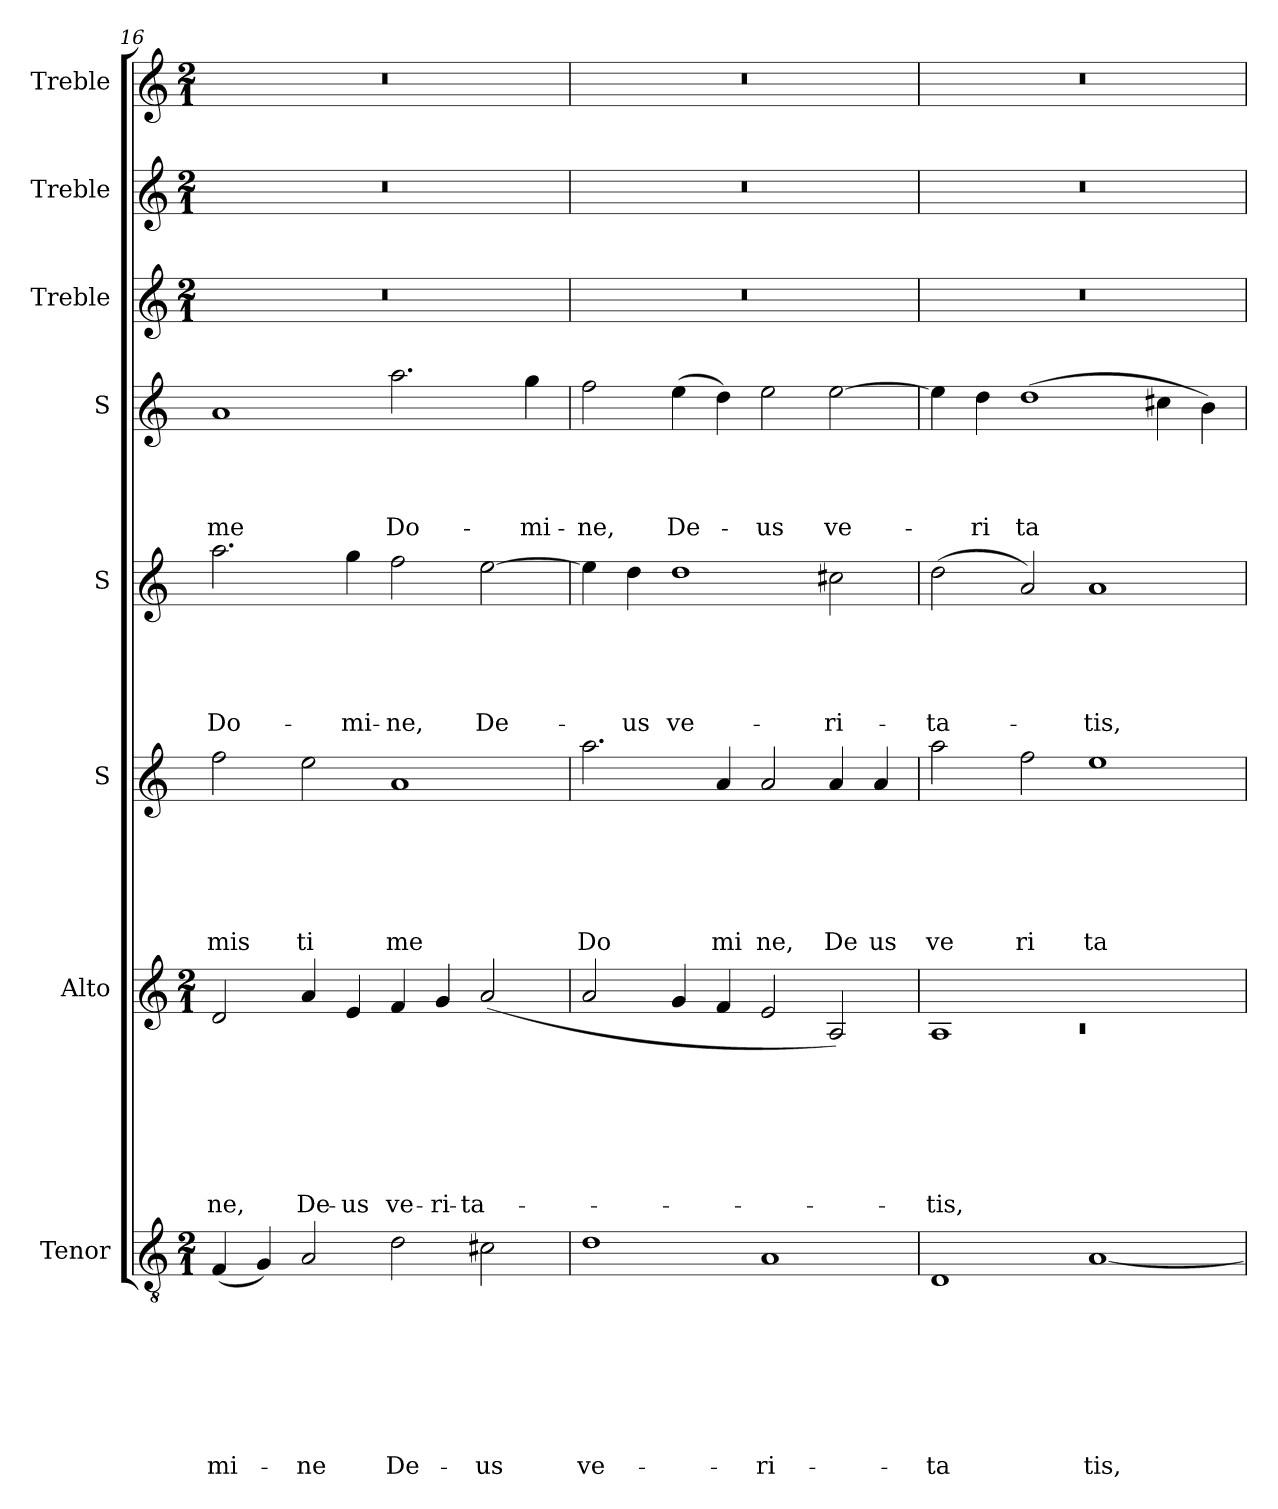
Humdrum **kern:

**kern	**text	**text	**text	**text	**text	**text	**text	**text	**kern	**text	**text	**text	**text	**text	**text	**text	**kern	**text	**text	**text	**text	**text	**text	**kern	**text	**text	**text	**text	**text	**kern	**text	**text	**text	**text	**kern	**kern	**kern
*part8	*part8	*part8	*part8	*part8	*part8	*part8	*part8	*part8	*part7	*part7	*part7	*part7	*part7	*part7	*part7	*part7	*part6	*part6	*part6	*part6	*part6	*part6	*part6	*part5	*part5	*part5	*part5	*part5	*part5	*part4	*part4	*part4	*part4	*part4	*part3	*part2	*part1
*staff8	*staff8	*staff8	*staff8	*staff8	*staff8	*staff8	*staff8	*staff8	*staff7	*staff7	*staff7	*staff7	*staff7	*staff7	*staff7	*staff7	*staff6	*staff6	*staff6	*staff6	*staff6	*staff6	*staff6	*staff5	*staff5	*staff5	*staff5	*staff5	*staff5	*staff4	*staff4	*staff4	*staff4	*staff4	*staff3	*staff2	*staff1
*I"Tenor	*	*	*	*	*	*	*	*	*I"Alto	*	*	*	*	*	*	*	*I"S	*	*	*	*	*	*	*I"S	*	*	*	*	*	*I"S	*	*	*	*	*I"Treble	*I"Treble	*I"Treble
*I'T	*	*	*	*	*	*	*	*	*I'A	*	*	*	*	*	*	*	*I'S	*	*	*	*	*	*	*	*	*	*	*	*	*I'S	*	*	*	*	*	*	*
*clefGv2	*	*	*	*	*	*	*	*	*clefG2	*	*	*	*	*	*	*	*clefG2	*	*	*	*	*	*	*clefG2	*	*	*	*	*	*clefG2	*	*	*	*	*clefG2	*clefG2	*clefG2
*k[]	*	*	*	*	*	*	*	*	*k[]	*	*	*	*	*	*	*	*k[]	*	*	*	*	*	*	*k[]	*	*	*	*	*	*k[]	*	*	*	*	*k[]	*k[]	*k[]
*C:	*	*	*	*	*	*	*	*	*C:	*	*	*	*	*	*	*	*C:	*	*	*	*	*	*	*C:	*	*	*	*	*	*C:	*	*	*	*	*C:	*C:	*C:
*M2/1	*	*	*	*	*	*	*	*	*M2/1	*	*	*	*	*	*	*	*	*	*	*	*	*	*	*	*	*	*	*	*	*	*	*	*	*	*M2/1	*M2/1	*M2/1
=16	=16	=16	=16	=16	=16	=16	=16	=16	=16	=16	=16	=16	=16	=16	=16	=16	=16	=16	=16	=16	=16	=16	=16	=16	=16	=16	=16	=16	=16	=16	=16	=16	=16	=16	=16	=16	=16
!	!	!	!	!	!	!	!	!LO:LY:b	!	!	!	!	!	!	!	!LO:LY:b	!	!	!	!	!	!	!LO:LY:b	!	!	!	!	!	!LO:LY:b	!	!	!	!	!LO:LY:b	!	!	!
(<4F/	.	.	.	.	.	.	.	-mi-	2d/	.	.	.	.	.	.	-ne,	2ff\	.	.	.	.	.	mis	2.aa\	.	.	.	.	Do-	1a	.	.	.	me	0r	0r	0r
4G/)	.	.	.	.	.	.	.	.	.	.	.	.	.	.	.	.	.	.	.	.	.	.	.	.	.	.	.	.	.	.	.	.	.	.	.	.	.
!	!	!	!	!	!	!	!	!LO:LY:b	!	!	!	!	!	!	!	!LO:LY:b	!	!	!	!	!	!	!LO:LY:b	!	!	!	!	!	!	!	!	!	!	!	!	!	!
2A/	.	.	.	.	.	.	.	-ne	4a/	.	.	.	.	.	.	De-	2ee\	.	.	.	.	.	ti	.	.	.	.	.	.	.	.	.	.	.	.	.	.
!	!	!	!	!	!	!	!	!	!	!	!	!	!	!	!	!LO:LY:b	!	!	!	!	!	!	!	!	!	!	!	!	!LO:LY:b	!	!	!	!	!	!	!	!
.	.	.	.	.	.	.	.	.	4e/	.	.	.	.	.	.	-us	.	.	.	.	.	.	.	4gg\	.	.	.	.	-mi-	.	.	.	.	.	.	.	.
!	!	!	!	!	!	!	!	!LO:LY:b	!	!	!	!	!	!	!	!LO:LY:b	!	!	!	!	!	!	!LO:LY:b	!	!	!	!	!	!LO:LY:b	!	!	!	!	!LO:LY:b	!	!	!
2d\	.	.	.	.	.	.	.	De-	4f/	.	.	.	.	.	.	ve-	1a	.	.	.	.	.	me	2ff\	.	.	.	.	-ne,	2.aa\	.	.	.	Do-	.	.	.
!	!	!	!	!	!	!	!	!	!	!	!	!	!	!	!	!LO:LY:b	!	!	!	!	!	!	!	!	!	!	!	!	!	!	!	!	!	!	!	!	!
.	.	.	.	.	.	.	.	.	4g/	.	.	.	.	.	.	-ri-	.	.	.	.	.	.	.	.	.	.	.	.	.	.	.	.	.	.	.	.	.
!	!	!	!	!	!	!	!	!LO:LY:b	!	!	!	!	!	!	!	!LO:LY:b	!	!	!	!	!	!	!	!	!	!	!	!	!LO:LY:b	!	!	!	!	!	!	!	!
2c#X\	.	.	.	.	.	.	.	-us	(<2a/	.	.	.	.	.	.	-ta-	.	.	.	.	.	.	.	[>2ee\	.	.	.	.	De-	.	.	.	.	.	.	.	.
!	!	!	!	!	!	!	!	!	!	!	!	!	!	!	!	!	!	!	!	!	!	!	!	!	!	!	!	!	!	!	!	!	!	!LO:LY:b	!	!	!
.	.	.	.	.	.	.	.	.	.	.	.	.	.	.	.	.	.	.	.	.	.	.	.	.	.	.	.	.	.	4gg\	.	.	.	-mi-	.	.	.
=17	=17	=17	=17	=17	=17	=17	=17	=17	=17	=17	=17	=17	=17	=17	=17	=17	=17	=17	=17	=17	=17	=17	=17	=17	=17	=17	=17	=17	=17	=17	=17	=17	=17	=17	=17	=17	=17
!	!	!	!	!	!	!	!	!LO:LY:b	!	!	!	!	!	!	!	!	!	!	!	!	!	!	!LO:LY:b	!	!	!	!	!	!	!	!	!	!	!LO:LY:b	!	!	!
1d	.	.	.	.	.	.	.	ve-	2a/	.	.	.	.	.	.	.	2.aa\	.	.	.	.	.	Do	4ee\]	.	.	.	.	.	2ff\	.	.	.	-ne,	0r	0r	0r
!	!	!	!	!	!	!	!	!	!	!	!	!	!	!	!	!	!	!	!	!	!	!	!	!	!	!	!	!	!LO:LY:b	!	!	!	!	!	!	!	!
.	.	.	.	.	.	.	.	.	.	.	.	.	.	.	.	.	.	.	.	.	.	.	.	4dd\	.	.	.	.	-us	.	.	.	.	.	.	.	.
!	!	!	!	!	!	!	!	!	!	!	!	!	!	!	!	!	!	!	!	!	!	!	!	!	!	!	!	!	!LO:LY:b	!	!	!	!	!LO:LY:b	!	!	!
.	.	.	.	.	.	.	.	.	4g/	.	.	.	.	.	.	.	.	.	.	.	.	.	.	1dd	.	.	.	.	ve-	(>4ee\	.	.	.	De-	.	.	.
!	!	!	!	!	!	!	!	!	!	!	!	!	!	!	!	!	!	!	!	!	!	!	!LO:LY:b	!	!	!	!	!	!	!	!	!	!	!	!	!	!
.	.	.	.	.	.	.	.	.	4f/	.	.	.	.	.	.	.	4a/	.	.	.	.	.	mi	.	.	.	.	.	.	4dd\)	.	.	.	.	.	.	.
!	!	!	!	!	!	!	!	!LO:LY:b	!	!	!	!	!	!	!	!	!	!	!	!	!	!	!LO:LY:b	!	!	!	!	!	!	!	!	!	!	!LO:LY:b	!	!	!
1A	.	.	.	.	.	.	.	-ri-	2e/	.	.	.	.	.	.	.	2a/	.	.	.	.	.	ne,	.	.	.	.	.	.	2ee\	.	.	.	-us	.	.	.
!	!	!	!	!	!	!	!	!	!	!	!	!	!	!	!	!	!	!	!	!	!	!	!LO:LY:b	!	!	!	!	!	!LO:LY:b	!	!	!	!	!LO:LY:b	!	!	!
.	.	.	.	.	.	.	.	.	2A/)	.	.	.	.	.	.	.	4a/	.	.	.	.	.	De	2cc#X\	.	.	.	.	-ri-	[<2ee\	.	.	.	ve-	.	.	.
!	!	!	!	!	!	!	!	!	!	!	!	!	!	!	!	!	!	!	!	!	!	!	!LO:LY:b	!	!	!	!	!	!	!	!	!	!	!	!	!	!
.	.	.	.	.	.	.	.	.	.	.	.	.	.	.	.	.	4a/	.	.	.	.	.	us	.	.	.	.	.	.	.	.	.	.	.	.	.	.
!!LO:LB:g=z
=18	=18	=18	=18	=18	=18	=18	=18	=18	=18	=18	=18	=18	=18	=18	=18	=18	=18	=18	=18	=18	=18	=18	=18	=18	=18	=18	=18	=18	=18	=18	=18	=18	=18	=18	=18	=18	=18
*	*	*	*	*	*	*	*	*	*^	*	*	*	*	*	*	*	*	*	*	*	*	*	*	*	*	*	*	*	*	*	*	*	*	*	*	*	*
!	!	!	!	!	!	!	!	!LO:LY:b	!	!LO:N:vis=1	!	!	!	!	!	!	!LO:LY:b	!	!	!	!	!	!	!LO:LY:b	!	!	!	!	!	!LO:LY:b	!	!	!	!	!	!	!	!
1D	.	.	.	.	.	.	.	-ta	1A	0rc	.	.	.	.	.	.	-tis,	2aa\	.	.	.	.	.	ve	(>2dd\	.	.	.	.	-ta-	4ee\]	.	.	.	.	0r	0r	0r
!	!	!	!	!	!	!	!	!	!	!	!	!	!	!	!	!	!	!	!	!	!	!	!	!	!	!	!	!	!	!	!	!	!	!	!LO:LY:b	!	!	!
.	.	.	.	.	.	.	.	.	.	.	.	.	.	.	.	.	.	.	.	.	.	.	.	.	.	.	.	.	.	.	4dd\	.	.	.	-ri	.	.	.
!	!	!	!	!	!	!	!	!	!	!	!	!	!	!	!	!	!	!	!	!	!	!	!	!LO:LY:b	!	!	!	!	!	!	!	!	!	!	!LO:LY:b	!	!	!
.	.	.	.	.	.	.	.	.	.	.	.	.	.	.	.	.	.	2ff\	.	.	.	.	.	ri	2a/)	.	.	.	.	.	(>1dd	.	.	.	ta	.	.	.
!	!	!	!	!	!	!	!	!LO:LY:b	!	!	!	!	!	!	!	!	!	!	!	!	!	!	!	!LO:LY:b	!	!	!	!	!	!LO:LY:b	!	!	!	!	!	!	!	!
[<1A	.	.	.	.	.	.	.	tis,	1ryy	.	.	.	.	.	.	.	.	1ee	.	.	.	.	.	ta	1a	.	.	.	.	-tis,	.	.	.	.	.	.	.	.
.	.	.	.	.	.	.	.	.	.	.	.	.	.	.	.	.	.	.	.	.	.	.	.	.	.	.	.	.	.	.	4cc#X\	.	.	.	.	.	.	.
.	.	.	.	.	.	.	.	.	.	.	.	.	.	.	.	.	.	.	.	.	.	.	.	.	.	.	.	.	.	.	4b\)	.	.	.	.	.	.	.
*	*	*	*	*	*	*	*	*	*v	*v	*	*	*	*	*	*	*	*	*	*	*	*	*	*	*	*	*	*	*	*	*	*	*	*	*	*	*	*
=	=	=	=	=	=	=	=	=	=	=	=	=	=	=	=	=	=	=	=	=	=	=	=	=	=	=	=	=	=	=	=	=	=	=	=	=	=
*-	*-	*-	*-	*-	*-	*-	*-	*-	*-	*-	*-	*-	*-	*-	*-	*-	*-	*-	*-	*-	*-	*-	*-	*-	*-	*-	*-	*-	*-	*-	*-	*-	*-	*-	*-	*-	*-
